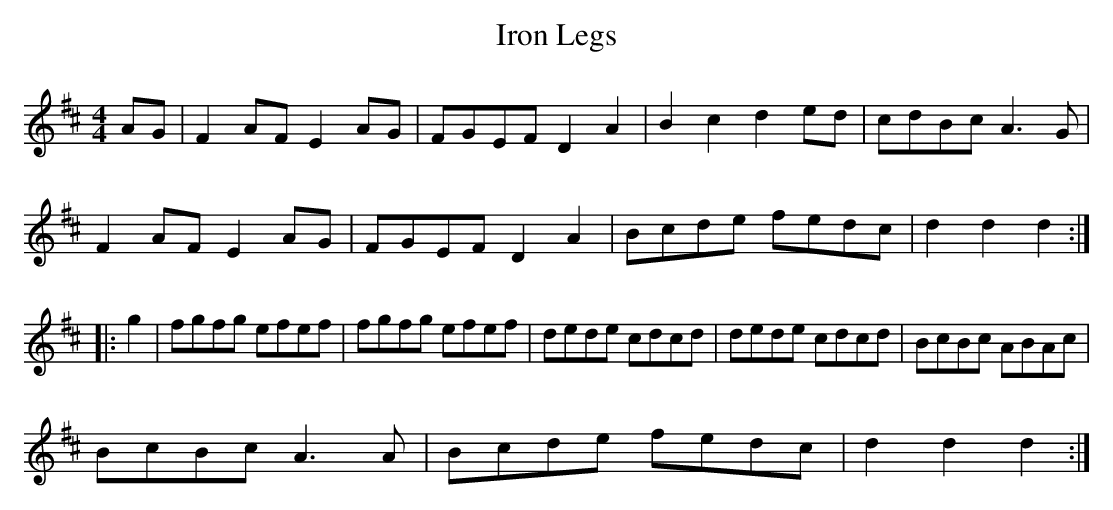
X:1
T:Iron Legs
M:4/4
L:1/8
K:D
AG | F2 AF E2 AG | FGEF D2 A2 | B2 c2 d2 ed | cdBc A3 G |
F2 AF E2 AG | FGEF D2 A2 | Bcde fedc | d2 d2 d2 :|
|: g2 |\
fgfg efef | fgfg efef | dede cdcd | dede cdcd | BcBc ABAc |
BcBc A3 A | Bcde fedc | d2 d2 d2 :|
